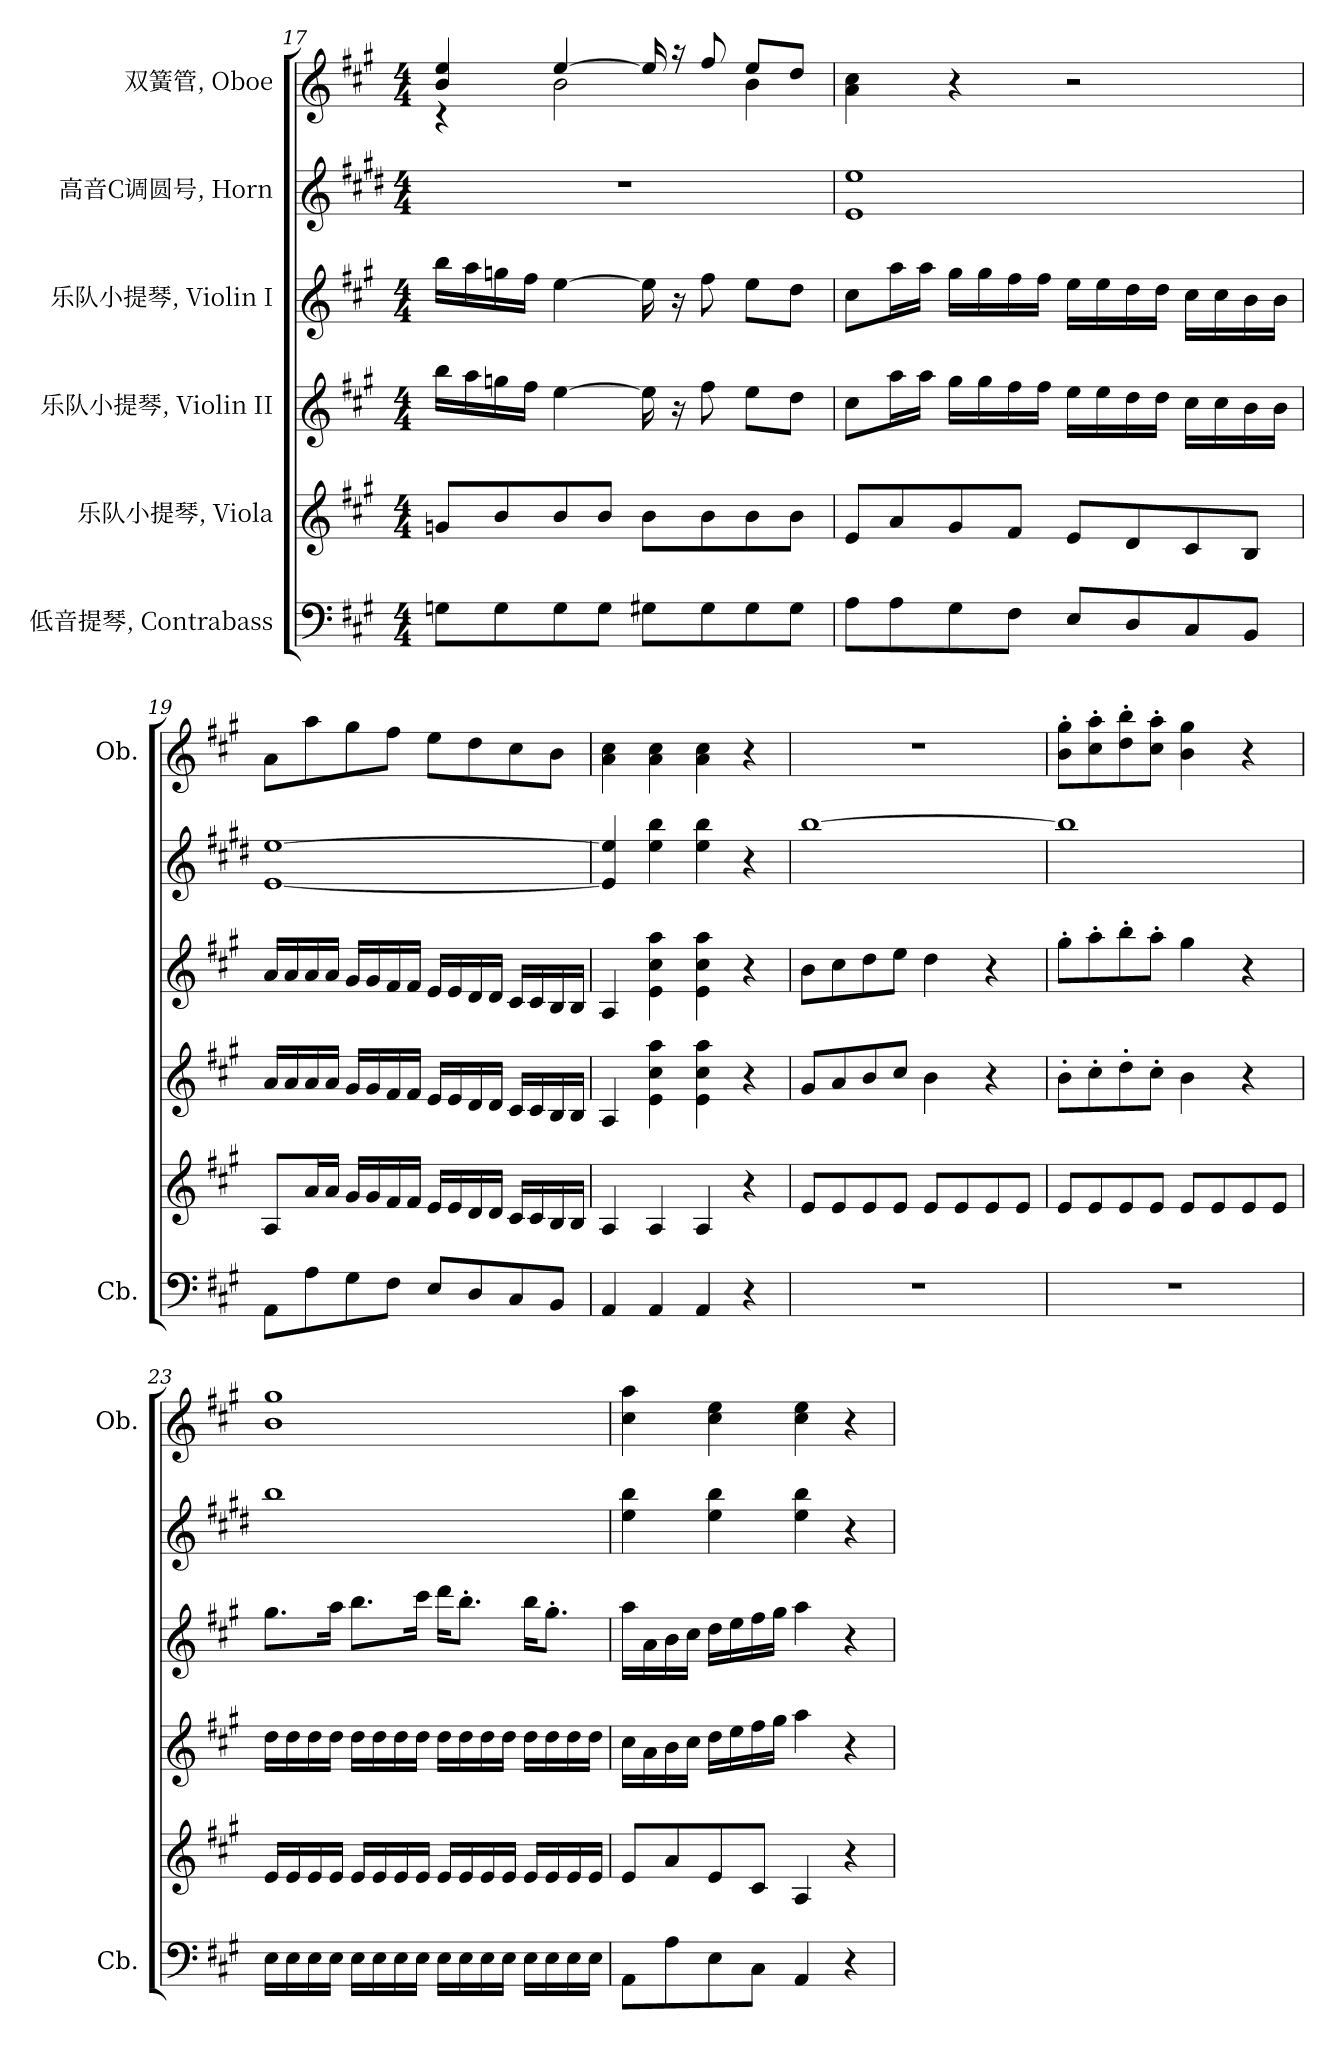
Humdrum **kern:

**kern	**kern	**kern	**kern	**kern	**kern
*part6	*part5	*part4	*part3	*part2	*part1
*staff6	*staff5	*staff4	*staff3	*staff2	*staff1
*I"低音提琴, Contrabass	*I"乐队小提琴, Viola	*I"乐队小提琴, Violin II	*I"乐队小提琴, Violin I	*I"高音C调圆号, Horn	*I"双簧管, Oboe
*I'Cb.	*	*	*	*	*I'Ob.
*clefF4	*clefG2	*clefG2	*clefG2	*clefG2	*clefG2
*ITrd7c12	*	*	*	*ITrd4c7	*
*k[f#c#g#]	*k[f#c#g#]	*k[f#c#g#]	*k[f#c#g#]	*k[f#c#g#]	*k[f#c#g#]
*M4/4	*M4/4	*M4/4	*M4/4	*M4/4	*M4/4
=17	=17	=17	=17	=17	=17
*	*	*	*	*	*^
8GGn\L	8gn/L	16bb\LL	16bb\LL	1r	4b/ 4ee/	4r
.	.	16aa\	16aa\	.	.	.
8GG\	8b/	16ggn\	16ggn\	.	.	.
.	.	16ff#\JJ	16ff#\JJ	.	.	.
8GG\	8b/	[4ee\	[4ee\	.	[4ee/	2b\
8GG\J	8b/J	.	.	.	.	.
8GG#X\L	8b\L	16ee\]	16ee\]	.	16ee/]	.
.	.	16r	16r	.	16r	.
8GG#\	8b\	8ff#\	8ff#\	.	8ff#/	.
8GG#\	8b\	8ee\L	8ee\L	.	8ee/L	4b\
8GG#\J	8b\J	8dd\J	8dd\J	.	8dd/J	.
*	*	*	*	*	*v	*v
!!LO:LB:g=z
=18	=18	=18	=18	=18	=18
8AA\L	8e/L	8cc#\L	8cc#\L	1A 1a	4a\ 4cc#\
8AA\	8a/	16aa\L	16aa\L	.	.
.	.	16aa\JJ	16aa\JJ	.	.
8GG#\	8g#/	16gg#\LL	16gg#\LL	.	4r
.	.	16gg#\	16gg#\	.	.
8FF#\J	8f#/J	16ff#\	16ff#\	.	.
.	.	16ff#\JJ	16ff#\JJ	.	.
8EE/L	8e/L	16ee\LL	16ee\LL	.	2r
.	.	16ee\	16ee\	.	.
8DD/	8d/	16dd\	16dd\	.	.
.	.	16dd\JJ	16dd\JJ	.	.
8CC#/	8c#/	16cc#\LL	16cc#\LL	.	.
.	.	16cc#\	16cc#\	.	.
8BBB/J	8B/J	16b\	16b\	.	.
.	.	16b\JJ	16b\JJ	.	.
=19	=19	=19	=19	=19	=19
8AAA\L	8A/L	16a/LL	16a/LL	[1A [1a	8a\L
.	.	16a/	16a/	.	.
8AA\	16a/L	16a/	16a/	.	8aa\
.	16a/JJ	16a/JJ	16a/JJ	.	.
8GG#\	16g#/LL	16g#/LL	16g#/LL	.	8gg#\
.	16g#/	16g#/	16g#/	.	.
8FF#\J	16f#/	16f#/	16f#/	.	8ff#\J
.	16f#/JJ	16f#/JJ	16f#/JJ	.	.
8EE/L	16e/LL	16e/LL	16e/LL	.	8ee\L
.	16e/	16e/	16e/	.	.
8DD/	16d/	16d/	16d/	.	8dd\
.	16d/JJ	16d/JJ	16d/JJ	.	.
8CC#/	16c#/LL	16c#/LL	16c#/LL	.	8cc#\
.	16c#/	16c#/	16c#/	.	.
8BBB/J	16B/	16B/	16B/	.	8b\J
.	16B/JJ	16B/JJ	16B/JJ	.	.
=20	=20	=20	=20	=20	=20
4AAA/	4A/	4A/	4A/	4A/] 4a/]	4a\ 4cc#\
4AAA/	4A/	4e\ 4cc#\ 4aa\	4e\ 4cc#\ 4aa\	4a\ 4ee\	4a\ 4cc#\
4AAA/	4A/	4e\ 4cc#\ 4aa\	4e\ 4cc#\ 4aa\	4a\ 4ee\	4a\ 4cc#\
4r	4r	4r	4r	4r	4r
!!LO:PB:g=z
=21	=21	=21	=21	=21	=21
1r	8e/L	8g#/L	8b\L	[1ee	1r
.	8e/	8a/	8cc#\	.	.
.	8e/	8b/	8dd\	.	.
.	8e/J	8cc#/J	8ee\J	.	.
.	8e/L	4b\	4dd\	.	.
.	8e/	.	.	.	.
.	8e/	4r	4r	.	.
.	8e/J	.	.	.	.
=22	=22	=22	=22	=22	=22
1r	8e/L	8b'\L	8gg#'\L	1ee]	8b\' 8gg#\'L
.	8e/	8cc#'\	8aa'\	.	8cc#\' 8aa\'
.	8e/	8dd'\	8bb'\	.	8dd\' 8bb\'
.	8e/J	8cc#'\J	8aa'\J	.	8cc#\' 8aa\'J
.	8e/L	4b\	4gg#\	.	4b\ 4gg#\
.	8e/	.	.	.	.
.	8e/	4r	4r	.	4r
.	8e/J	.	.	.	.
=23	=23	=23	=23	=23	=23
16EE\LL	16e/LL	16dd\LL	8.gg#\L	1ee	1b 1gg#
16EE\	16e/	16dd\	.	.	.
16EE\	16e/	16dd\	.	.	.
16EE\JJ	16e/JJ	16dd\JJ	16aa\Jk	.	.
16EE\LL	16e/LL	16dd\LL	8.bb\L	.	.
16EE\	16e/	16dd\	.	.	.
16EE\	16e/	16dd\	.	.	.
16EE\JJ	16e/JJ	16dd\JJ	16ccc#\Jk	.	.
16EE\LL	16e/LL	16dd\LL	16ddd\KL	.	.
16EE\	16e/	16dd\	8.bb'\J	.	.
16EE\	16e/	16dd\	.	.	.
16EE\JJ	16e/JJ	16dd\JJ	.	.	.
16EE\LL	16e/LL	16dd\LL	16bb\KL	.	.
16EE\	16e/	16dd\	8.gg#'\J	.	.
16EE\	16e/	16dd\	.	.	.
16EE\JJ	16e/JJ	16dd\JJ	.	.	.
!!LO:LB:g=z
=24	=24	=24	=24	=24	=24
8AAA\L	8e/L	16cc#\LL	16aa\LL	4a\ 4ee\	4cc#\ 4aa\
.	.	16a\	16a\	.	.
8AA\	8a/	16b\	16b\	.	.
.	.	16cc#\JJ	16cc#\JJ	.	.
8EE\	8e/	16dd\LL	16dd\LL	4a\ 4ee\	4cc#\ 4ee\
.	.	16ee\	16ee\	.	.
8CC#\J	8c#/J	16ff#\	16ff#\	.	.
.	.	16gg#\JJ	16gg#\JJ	.	.
4AAA/	4A/	4aa\	4aa\	4a\ 4ee\	4cc#\ 4ee\
4r	4r	4r	4r	4r	4r
=	=	=	=	=	=
*-	*-	*-	*-	*-	*-
